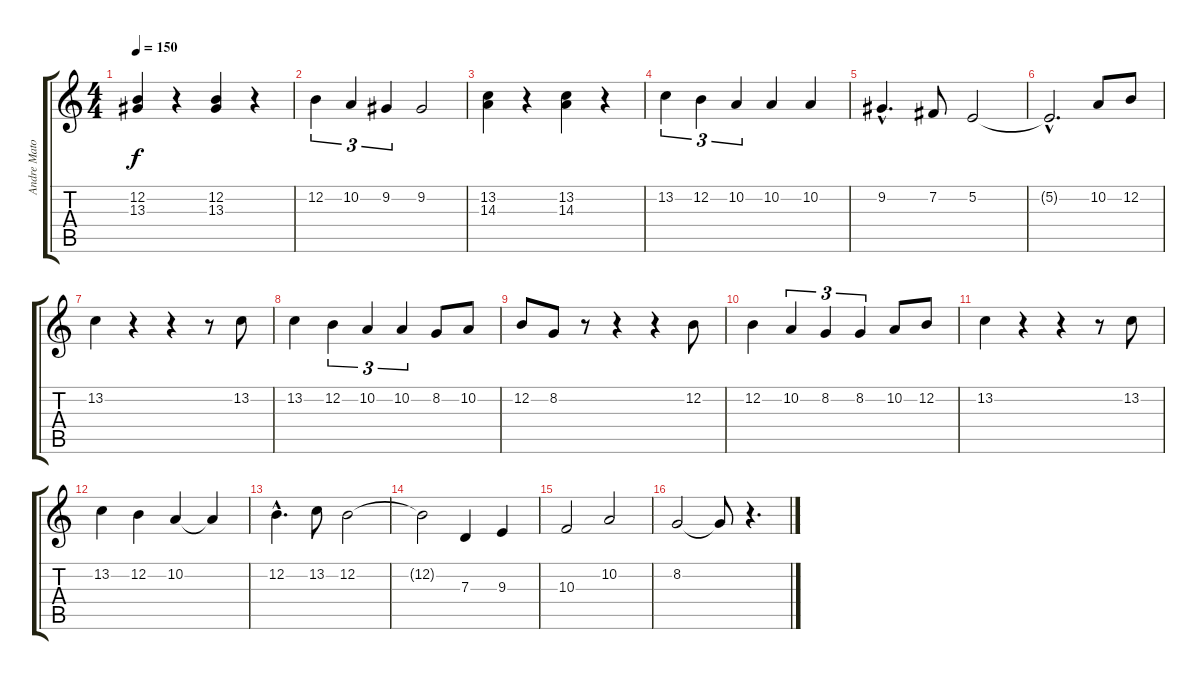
\track ("Andre Matos/Vocal" "Andre Mato") {instrument choiraahs}
\staff {score tabs}
\tuning (E4 B3 G3 D3 A2 E2) {hide}
\ts (4 4)
\tempo 150
\clef g2
\ks c
(12.2 13.3).4{dy f} r.4 (12.2 13.3).4 r.4 |
12.2.4{tu (3 2)} 10.2.4{tu (3 2)} 9.2.4{tu (3 2)} 9.2.2 |
(13.2 14.3).4 r.4 (13.2 14.3).4 r.4 |
13.2.4{tu (3 2)} 12.2.4{tu (3 2)} 10.2.4{tu (3 2)} 10.2.4 10.2.4 |
9.2{hac}.4{d} 7.2.8 5.2.2 |
5.2{hac t}.2{d} 10.2.8 12.2.8 |
13.2.4 r.4 r.4 r.8 13.2.8 |
13.2.4 12.2.4{tu (3 2)} 10.2.4{tu (3 2)} 10.2.4{tu (3 2)} 8.2.8 10.2.8 |
12.2.8 8.2.8 r.8 r.4 r.4 12.2.8 |
12.2.4 10.2.4{tu (3 2)} 8.2.4{tu (3 2)} 8.2.4{tu (3 2)} 10.2.8 12.2.8 |
13.2.4 r.4 r.4 r.8 13.2.8 |
13.2.4 12.2.4 10.2.4 10.2{t}.4 |
12.2{hac}.4{d} 13.2.8 12.2.2 |
12.2{t}.2 7.3.4 9.3.4 |
10.3.2 10.2.2 |
8.2.2 8.2{t}.8 r.4{d}
